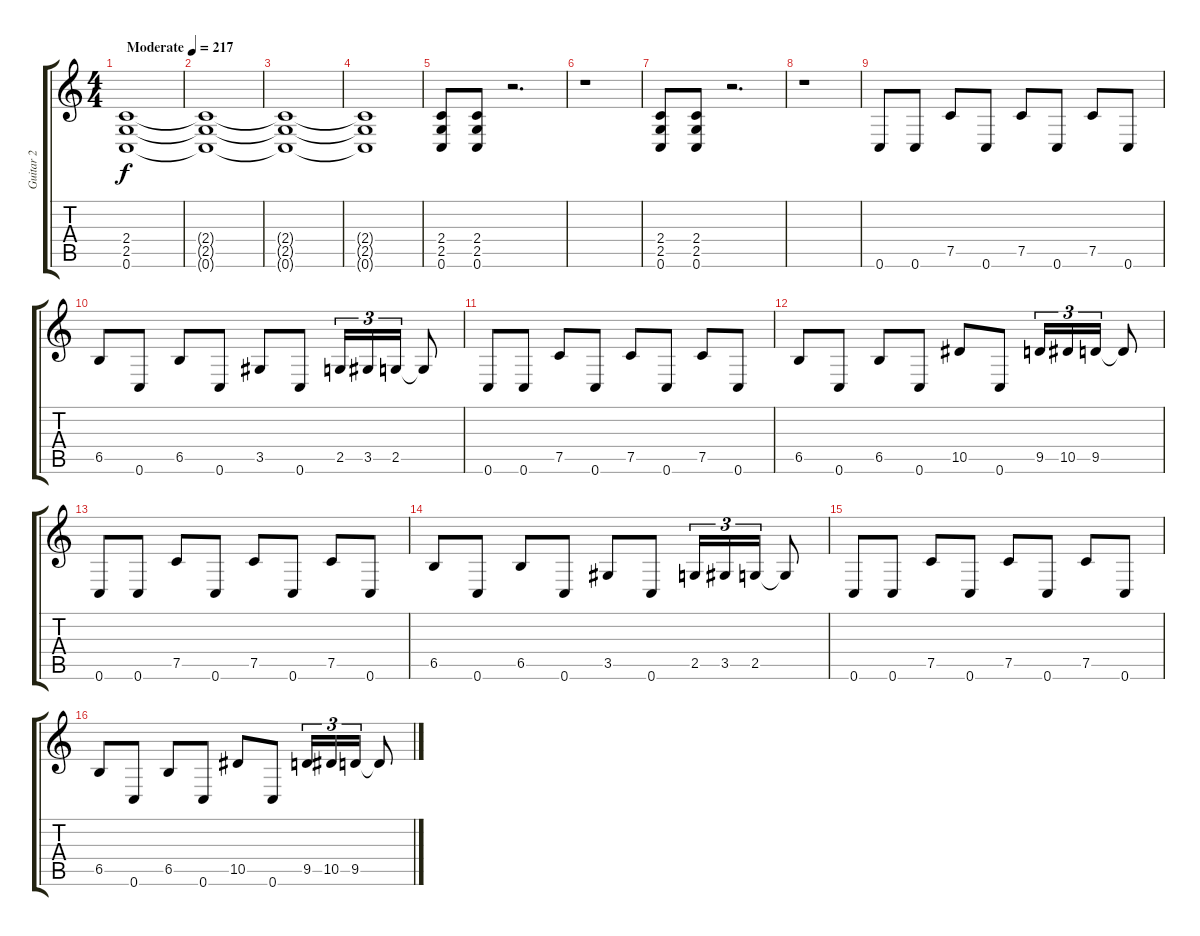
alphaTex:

\track ("Guitar 2" "Guitar 2") {instrument overdrivenguitar}
\staff {score tabs}
\tuning (C4 G3 Eb3 Bb2 F2 C2) {hide}
\ts (4 4)
\tempo (217 "Moderate")
\clef g2
\ks c
(2.4 2.5 0.6).1{dy f instrument overdrivenguitar} |
(2.4{t} 2.5{t} 0.6{t}).1 |
(2.4{t} 2.5{t} 0.6{t}).1 |
(2.4{t} 2.5{t} 0.6{t}).1 |
(2.4 2.5 0.6).8 (2.4 2.5 0.6).8 r.2{d} |
r.1 |
(2.4 2.5 0.6).8 (2.4 2.5 0.6).8 r.2{d} |
r.1 |
0.6.8 0.6.8 7.5.8 0.6.8 7.5.8 0.6.8 7.5.8 0.6.8 |
6.5.8 0.6.8 6.5.8 0.6.8 3.5.8 0.6.8 2.5.16{tu (3 2)} 3.5.16{tu (3 2)} 2.5.16{tu (3 2)} 2.5{t}.8 |
0.6.8 0.6.8 7.5.8 0.6.8 7.5.8 0.6.8 7.5.8 0.6.8 |
6.5.8 0.6.8 6.5.8 0.6.8 10.5.8 0.6.8 9.5.16{tu (3 2)} 10.5.16{tu (3 2)} 9.5.16{tu (3 2)} 9.5{t}.8 |
0.6.8 0.6.8 7.5.8 0.6.8 7.5.8 0.6.8 7.5.8 0.6.8 |
6.5.8 0.6.8 6.5.8 0.6.8 3.5.8 0.6.8 2.5.16{tu (3 2)} 3.5.16{tu (3 2)} 2.5.16{tu (3 2)} 2.5{t}.8 |
0.6.8 0.6.8 7.5.8 0.6.8 7.5.8 0.6.8 7.5.8 0.6.8 |
6.5.8 0.6.8 6.5.8 0.6.8 10.5.8 0.6.8 9.5.16{tu (3 2)} 10.5.16{tu (3 2)} 9.5.16{tu (3 2)} 9.5{t}.8
